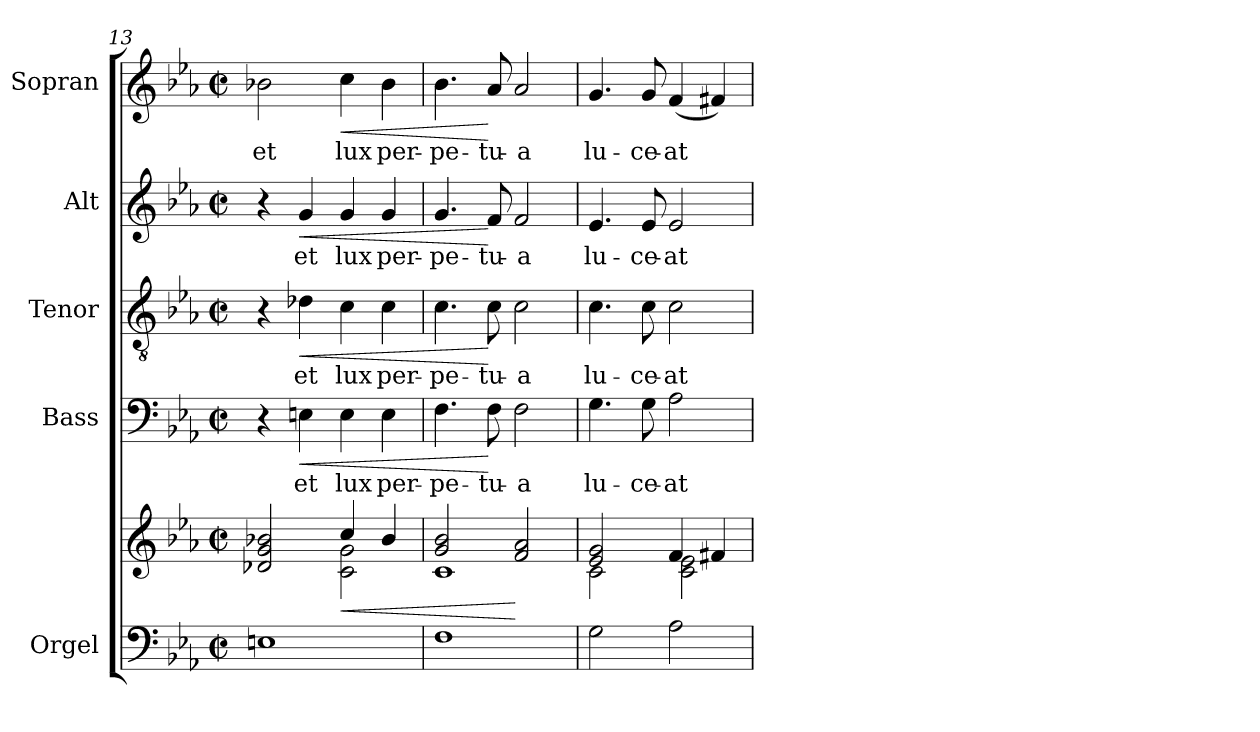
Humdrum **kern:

**kern	**kern	**dynam	**kern	**text	**dynam	**kern	**text	**dynam	**kern	**text	**dynam	**kern	**text	**dynam
*part5	*part5	*part5	*part4	*part4	*part4	*part3	*part3	*part3	*part2	*part2	*part2	*part1	*part1	*part1
*staff6	*staff5	*staff5/6	*staff4	*staff4	*staff4	*staff3	*staff3	*staff3	*staff2	*staff2	*staff2	*staff1	*staff1	*staff1
*I"Orgel	*	*	*I"Bass	*	*	*I"Tenor	*	*	*I"Alt	*	*	*I"Sopran	*	*
*I'Org.	*	*	*I'B.	*	*	*I'T.	*	*	*I'A.	*	*	*I'S.	*	*
*clefF4	*clefG2	*	*clefF4	*	*	*clefGv2	*	*	*clefG2	*	*	*clefG2	*	*
*k[b-e-a-]	*k[b-e-a-]	*	*k[b-e-a-]	*	*	*k[b-e-a-]	*	*	*k[b-e-a-]	*	*	*k[b-e-a-]	*	*
*E-:	*E-:	*	*E-:	*	*	*E-:	*	*	*E-:	*	*	*E-:	*	*
*M2/2	*M2/2	*	*M2/2	*	*	*M2/2	*	*	*M2/2	*	*	*M2/2	*	*
*met(c|)	*met(c|)	*	*met(c|)	*	*	*met(c|)	*	*	*met(c|)	*	*	*met(c|)	*	*
=13	=13	=13	=13	=13	=13	=13	=13	=13	=13	=13	=13	=13	=13	=13
*	*^	*	*	*	*	*	*	*	*	*	*	*	*	*
!	!	!	!	!	!	!	!	!	!	!	!	!	!	!LO:LY:b	!
1En	2d-X/ 2g/ 2b-X/	2ryy	.	4r	.	.	4r	.	.	4r	.	.	2b-X\	et	.
!	!	!	!	!	!LO:LY:b	!LO:HP:b	!	!LO:LY:b	!LO:HP:b	!	!LO:LY:b	!LO:HP:b	!	!	!
.	.	.	.	4En\	et	<	4d-X\	et	<	4g/	et	<	.	.	.
!	!	!	!LO:HP:b	!	!LO:LY:b	!	!	!LO:LY:b	!	!	!LO:LY:b	!	!	!LO:LY:b	!LO:HP:b
.	4cc/	2c\ 2g\	<	4E\	lux	.	4c\	lux	.	4g/	lux	.	4cc\	lux	<
!	!	!	!	!	!LO:LY:b	!	!	!LO:LY:b	!	!	!LO:LY:b	!	!	!LO:LY:b	!
.	4b-/	.	.	4E\	per-	.	4c\	per-	.	4g/	per-	.	4b-\	per-	.
=14	=14	=14	=14	=14	=14	=14	=14	=14	=14	=14	=14	=14	=14	=14	=14
!	!	!	!	!	!LO:LY:b	!	!	!LO:LY:b	!	!	!LO:LY:b	!	!	!LO:LY:b	!
1F	2g/ 2b-/	1c	.	4.F\	-pe-	.	4.c\	-pe-	.	4.g/	-pe-	.	4.b-\	-pe-	.
!	!	!	!	!	!LO:LY:b	!	!	!LO:LY:b	!	!	!LO:LY:b	!	!	!LO:LY:b	!
.	.	.	.	8F\	-tu-	[	8c\	-tu-	[	8f/	-tu-	[	8a-/	-tu-	[
!	!	!	!	!	!LO:LY:b	!	!	!LO:LY:b	!	!	!LO:LY:b	!	!	!LO:LY:b	!
.	2f/ 2a-/	.	[	2F\	-a	.	2c\	-a	.	2f/	-a	.	2a-/	-a	.
!!LO:PB:g=z
=15	=15	=15	=15	=15	=15	=15	=15	=15	=15	=15	=15	=15	=15	=15	=15
!	!	!	!	!	!LO:LY:b	!	!	!LO:LY:b	!	!	!LO:LY:b	!	!	!LO:LY:b	!
2G\	2e-/ 2g/	2c\	.	4.G\	lu-	.	4.c\	lu-	.	4.e-/	lu-	.	4.g/	lu-	.
!	!	!	!	!	!LO:LY:b	!	!	!LO:LY:b	!	!	!LO:LY:b	!	!	!LO:LY:b	!
.	.	.	.	8G\	-ce-	.	8c\	-ce-	.	8e-/	-ce-	.	8g/	-ce-	.
!	!	!	!	!	!LO:LY:b	!	!	!LO:LY:b	!	!	!LO:LY:b	!	!	!LO:LY:b	!
2A-\	4f/	2c\ 2e-\	.	2A-\	-at	.	2c\	-at	.	2e-/	-at	.	(<4f/	-at	.
.	4f#X/	.	.	.	.	.	.	.	.	.	.	.	4f#X/)	.	.
*	*v	*v	*	*	*	*	*	*	*	*	*	*	*	*	*
=	=	=	=	=	=	=	=	=	=	=	=	=	=	=
*-	*-	*-	*-	*-	*-	*-	*-	*-	*-	*-	*-	*-	*-	*-
